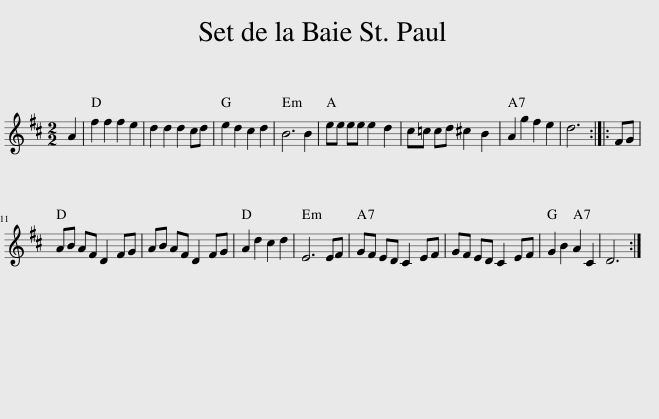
X:1
L:1/8
M:2/2
I:linebreak $
K:D
V:1 treble
V:1
 A2 | f2 f2 f2 e2 | d2 d2 d2 cd | e2 d2 c2 d2 | B6 B2 | %5
 ee ee e2 d2 | c=c cd ^c2 B2 | A2 g2 f2 e2 | d6 :: FG |$ %10
 AB AF D2 FG | AB AF D2 FG | A2 d2 c2 d2 | E6 EF | GF ED C2 EF | %15
 GF ED C2 EF | G2 B2 A2 C2 | D6 :| %18
